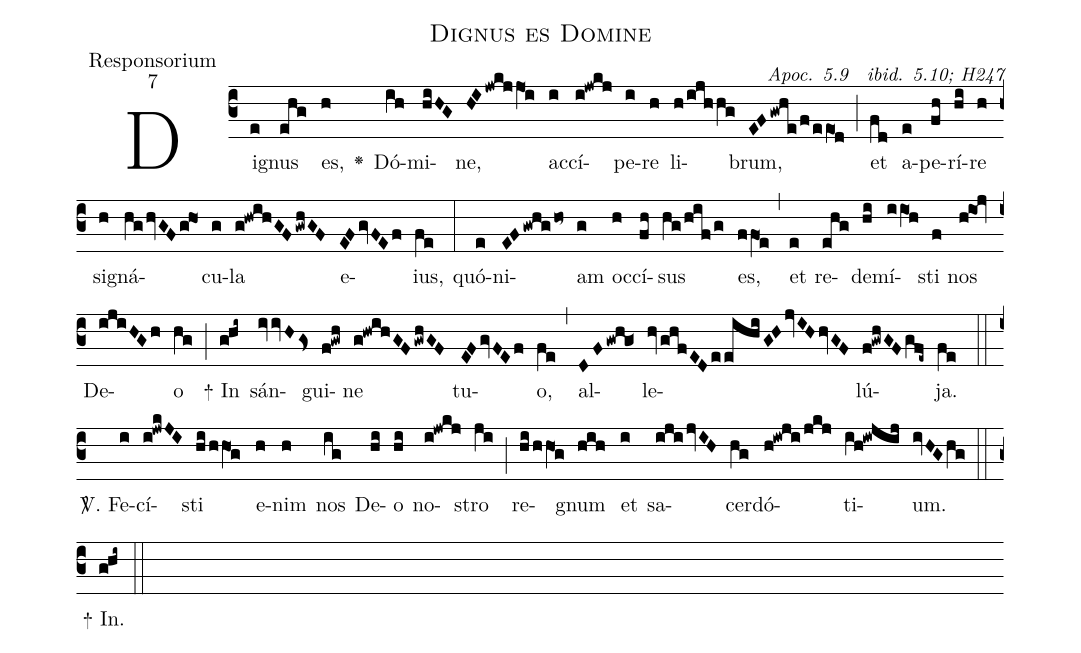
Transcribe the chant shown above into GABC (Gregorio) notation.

name:Dignus es Domine;
office-part:Responsorium;
mode:7;
commentary:ꝶ Apoc. 5.9 ꝟ ibid. 5.10; H247;;
%%
(c3)Di(e)gnus(ehg) es,(h) <v>\greheightstar</v>() Dó(ih)mi(hiHG)ne,(HIjwkjjO1i) ac(i)cí(i!jwkj)pe(i)re(h) li(h/ijh/hg)brum,(EFgwhe/f/eeO1d) (;) et(fd) a(e)pe(fh)rí(hi)re(h) si(h)gná(hg/hvGFg!ho1)cu(g)la(g!hwihGFgwhGF) e(EFgvFEf)ius,(fe) (:)

quó(e)ni(EFgwhg/ho~)am(g) oc(h)cí(fh)sus(hg/hif/g) es,(ffO1e) (,) et(e) re(ehg)de(hi)mí(iiO1h)sti(f) nos(h!io1j) De(ijiHGh)o(hg) (;)

+
In(ghi~) sán(ivvHgs>)gui(f!gwh)ne(g!hwihGFgwhGF) tu(EFgvFEf)o,(fe) (,) al(DFgwhg<)le(hvghfEDe/eihiGHjvIHhvGF)lú(f!gwhGFgfe~)ja.(fe) (::)

<sp>V/</sp>.
Fe(i)cí(i!jwkJI)sti(hi/hhO1g) e(h)nim(h) nos(ig) De(hi)o(hi) no(i!jwkj)stro(ji) (;) re(hi/hhO1g)gnum(hih) et(i) sa(ijijvIH)cer(hg)dó(h!iwji/jkj)ti(ih!iwjij)um.(ivHGhg) (::)

+
In.(ghi~) (::)
